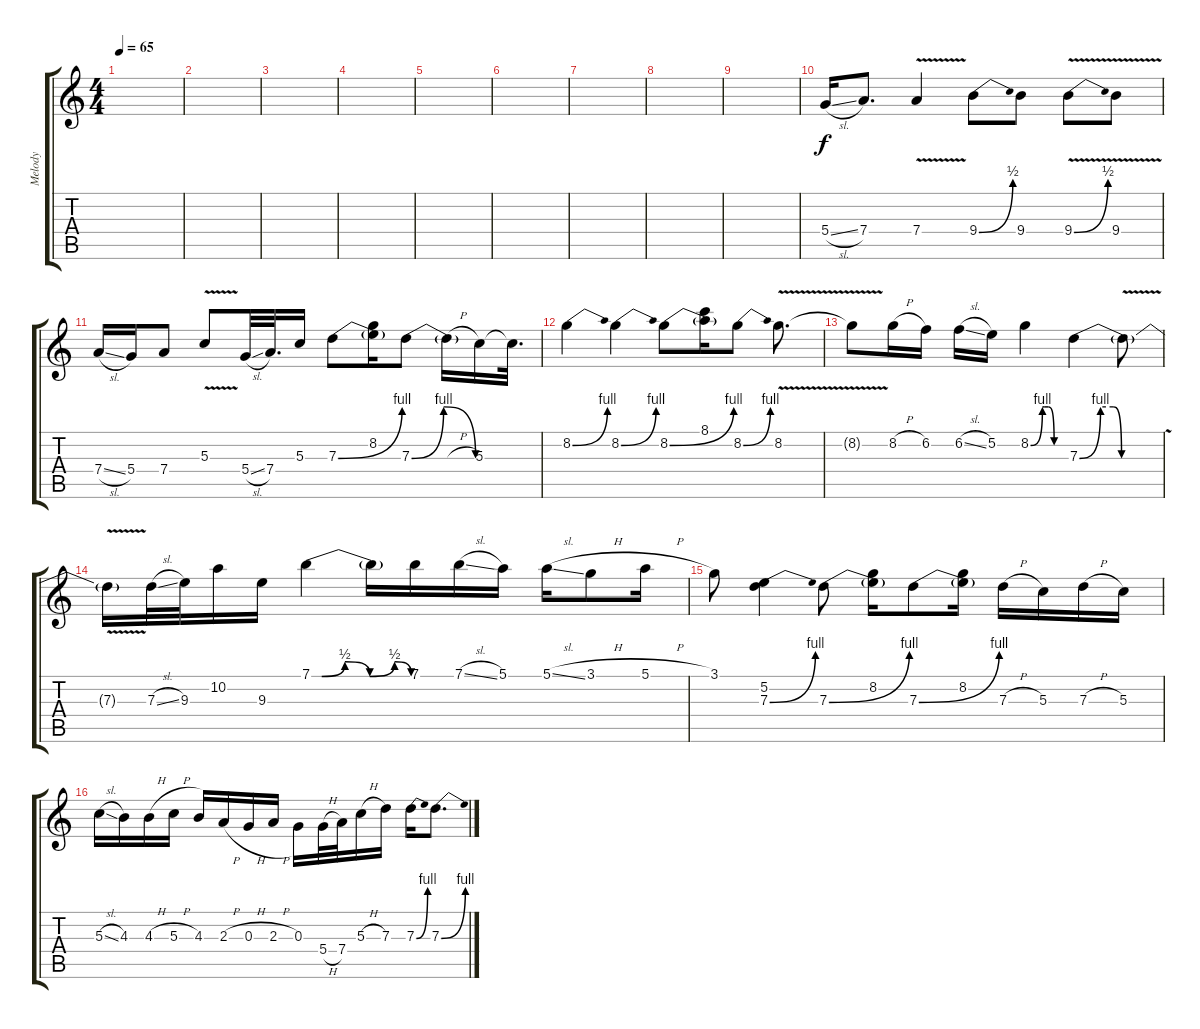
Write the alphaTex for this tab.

\track ("Melody" "Melody") {instrument distortionguitar}
\staff {score tabs}
\tuning (E4 B3 G3 D3 A2 E2) {hide}
\ts (4 4)
\tempo 65
\clef g2
\ks c
|
|
|
|
|
|
|
|
|
5.4{sl}.16{dy f} 7.4.8{d} 7.4{v}.4 9.4{be (bend 0 0 60 2)}.8 9.4.8 9.4{be (bend 0 0 60 2) v}.8 9.4{v}.8 |
7.4{sl}.16 5.4.16 7.4.8 5.3{v}.8 5.4{sl}.32 7.4.32{d} 5.3.16 7.3{be (bend 0 0 60 4)}.8 (8.2 7.3{t}).16 7.3{be (bendrelease 0 0 30 4 30 4 60 0)}.8 7.3{h t}.16 5.3.16 5.3{t}.32{d} |
8.2{be (bend 0 0 60 4)}.4 8.2{be (bend 0 0 60 4)}.4 8.2{be (bend 0 0 60 4)}.8 (8.1 8.2{t}).16 8.2{be (bend 0 0 60 4)}.8 8.2{v}.8{d} |
8.2{t}.8 8.2{h}.16 6.2.16 6.2{sl}.16 5.2.16 8.2{be (custom 0 0 20 4 24 4 30 4 40 0 60 0)}.4 7.3{be (custom 0 0 15 4 24 4 30 0 60 0)}.4 7.3{v t}.8 |
7.3{t}.16 7.3{sl}.32 9.3.32 10.2.16 9.3.16 7.1{be (custom 0 0 6 0 20 2 35 0 50 2 60 0)}.4 7.1{t}.16 7.1.16 7.1{sl}.16 5.1.16 5.1{sl}.16 3.1{h}.8 5.1{h}.16 |
3.1.8 (5.2 7.3{be (bend 0 0 60 4)}).4 7.3{be (bend 0 0 60 4)}.8 (8.2 7.3{t}).16 7.3{be (bend 0 0 60 4)}.8 (8.2 7.3{t}).16 7.3{h}.16 5.3.16 7.3{h}.16 5.3.16 |
5.3{sl}.16 4.3.16 4.3{h}.16 5.3{h}.16 4.3.16 2.3{h}.16 0.3{h}.16 2.3{h}.16 0.3.16 5.4{h}.32 7.4.32 5.3{h}.16 7.3.16 7.3{be (bend 0 0 60 4)}.16 7.3{be (bend 0 0 60 4)}.8{d}
